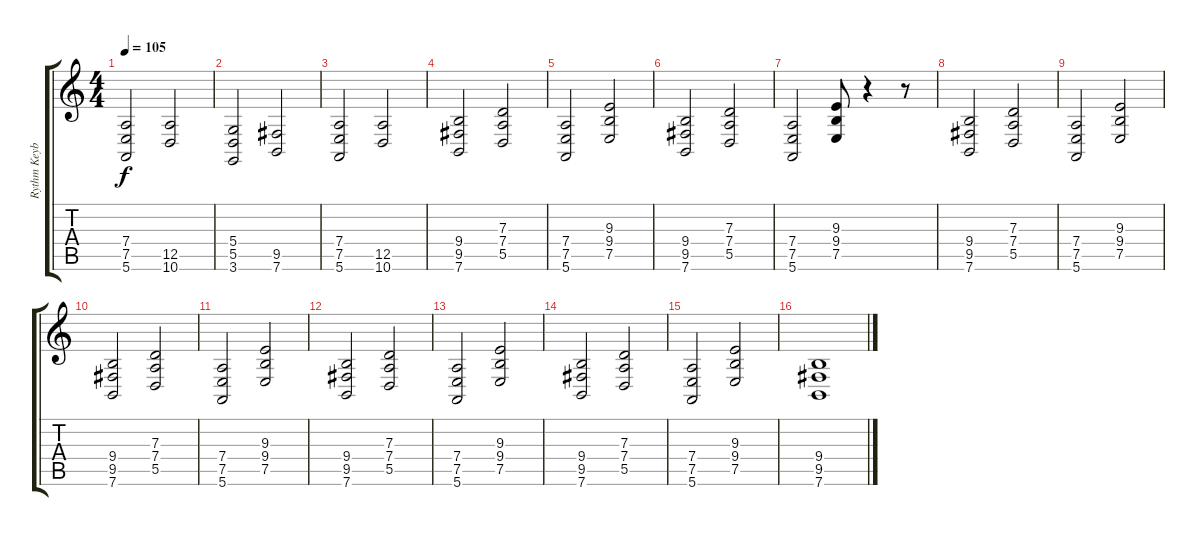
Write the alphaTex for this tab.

\track ("Rythm Keyboard" "Rythm Keyb") {instrument synthvoice}
\staff {score tabs}
\tuning (E4 B3 G3 D3 A2 E2) {hide}
\ts (4 4)
\tempo 105
\clef g2
\ks c
(7.4 7.5 5.6).2{dy f} (12.5 10.6).2 |
(5.4 5.5 3.6).2 (9.5 7.6).2 |
(7.4 7.5 5.6).2 (12.5 10.6).2 |
(9.4 9.5 7.6).2 (7.3 7.4 5.5).2 |
(7.4 7.5 5.6).2 (9.3 9.4 7.5).2 |
(9.4 9.5 7.6).2 (7.3 7.4 5.5).2 |
(7.4 7.5 5.6).2 (9.3 9.4 7.5).8 r.4 r.8 |
(9.4 9.5 7.6).2 (7.3 7.4 5.5).2 |
(7.4 7.5 5.6).2 (9.3 9.4 7.5).2 |
(9.4 9.5 7.6).2 (7.3 7.4 5.5).2 |
(7.4 7.5 5.6).2 (9.3 9.4 7.5).2 |
(9.4 9.5 7.6).2 (7.3 7.4 5.5).2 |
(7.4 7.5 5.6).2 (9.3 9.4 7.5).2 |
(9.4 9.5 7.6).2 (7.3 7.4 5.5).2 |
(7.4 7.5 5.6).2 (9.3 9.4 7.5).2 |
(9.4 9.5 7.6).1
